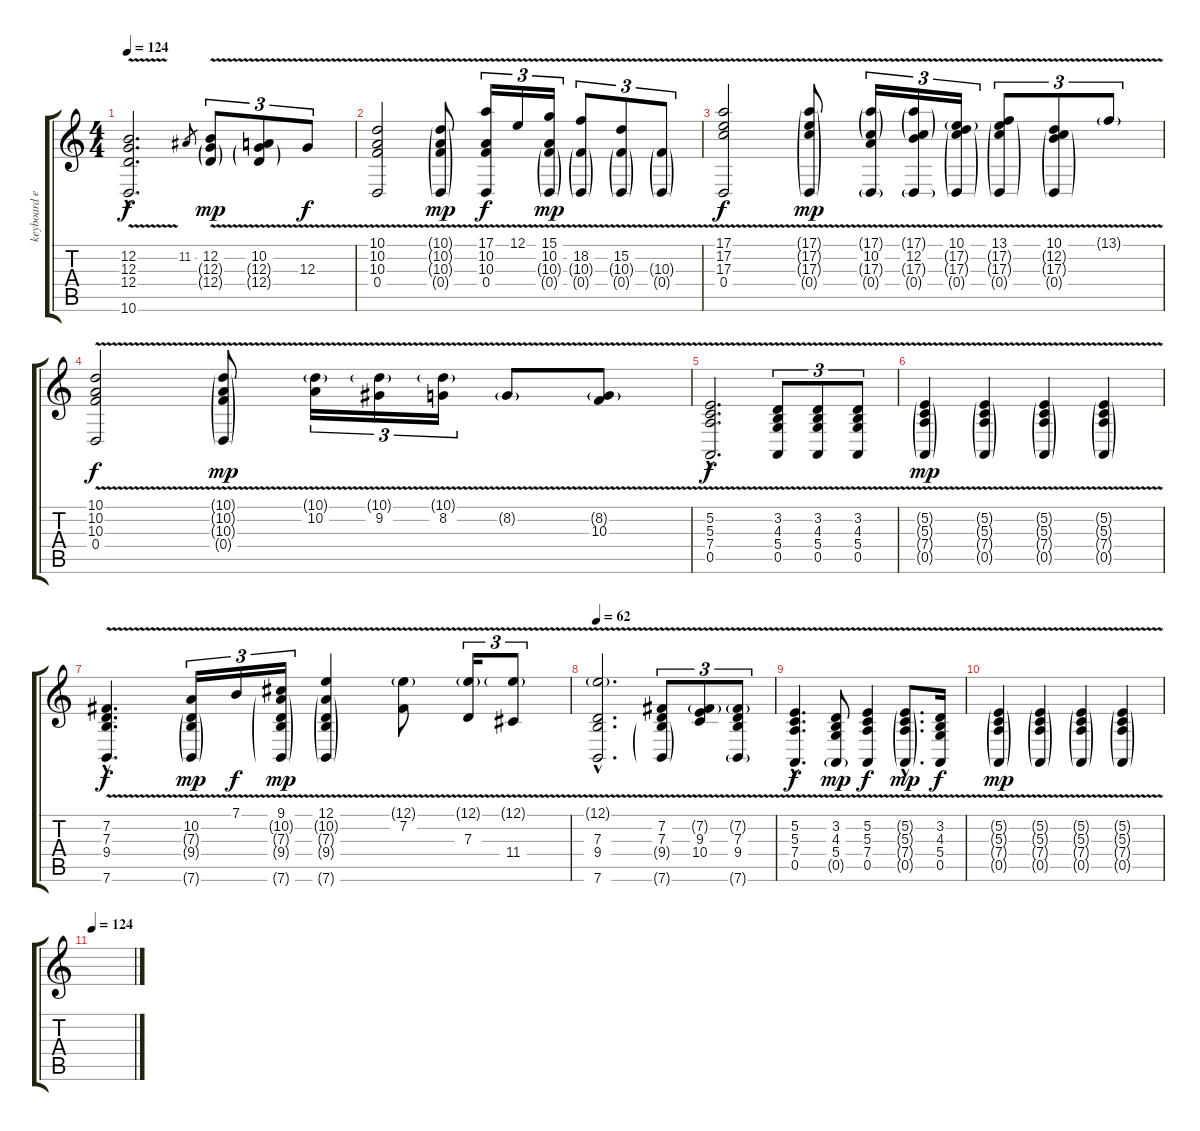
\track ("keyboard echo" "keyboard e") {instrument electricpiano1}
\staff {score tabs}
\tuning (E4 B3 G3 D3 A2 E2) {hide}
\ts (4 4)
\tempo 124
\clef g2
\ks c
(12.2{hac} 12.3{hac} 12.4{v hac} 10.6{hac}).2{d dy f} 11.2.8{gr} (12.2{v} 12.3{g} 12.4{g}).8{tu (3 2) dy mp} (10.2{v} 12.3{g} 12.4{g}).8{tu (3 2)} 12.3{v}.8{tu (3 2) dy f} |
(10.1{v} 10.2 10.3 0.4).2 (10.1{g} 10.2{g} 10.3{v g} 0.4{g}).8{dy mp} (17.1{v} 10.2 10.3 0.4).16{tu (3 2) dy f} 12.1{v}.16{tu (3 2)} (15.1{v} 10.2 10.3{g} 0.4{g}).16{tu (3 2) dy mp} (18.2{v} 10.3{g} 0.4{g}).8{tu (3 2)} (15.2{v} 10.3{g} 0.4{g}).8{tu (3 2)} (10.3{v g} 0.4{g}).8{tu (3 2)} |
(17.1{v} 17.2 17.3 0.4).2{dy f} (17.1{g} 17.2{g} 17.3{v g} 0.4{g}).8{dy mp} (17.1{g} 10.2{v} 17.3{g} 0.4{g}).16{tu (3 2)} (17.1{g} 12.2{v} 17.3{g} 0.4{g}).16{tu (3 2)} (10.1{v} 17.2{g} 17.3{g} 0.4{g}).16{tu (3 2)} (13.1{v} 17.2{g} 17.3{g} 0.4{g}).8{tu (3 2)} (10.1 12.2{v g} 17.3{g} 0.4{g}).8{tu (3 2)} 13.1{v g}.8{tu (3 2)} |
(10.1 10.2{v} 10.3 0.4).2{dy f} (10.1{g} 10.2{v g} 10.3{g} 0.4{g}).8{dy mp} (10.1{g} 10.2{v}).16{tu (3 2)} (10.1{g} 9.2{v}).16{tu (3 2)} (10.1{g} 8.2{v}).16{tu (3 2)} 8.2{v g}.8 (8.2{g} 10.3{v}).8 |
(5.2{hac} 5.3{hac} 7.4{hac} 0.5{v hac}).2{d dy f} (3.2 4.3 5.4 0.5{v}).8{tu (3 2)} (3.2 4.3 5.4 0.5{v}).8{tu (3 2)} (3.2 4.3 5.4 0.5{v}).8{tu (3 2)} |
(5.2{g} 5.3{g} 7.4{v g} 0.5{g}).4{dy mp} (5.2{g} 5.3{g} 7.4{v g} 0.5{g}).4 (5.2{g} 5.3{g} 7.4{v g} 0.5{g}).4 (5.2{g} 5.3{g} 7.4{v g} 0.5{g}).4 |
(7.2{v hac} 7.3{hac} 9.4{hac} 7.6{hac}).4{d dy f} (10.2{v} 7.3{g} 9.4{g} 7.6{g}).16{tu (3 2) dy mp} 7.1{v}.16{tu (3 2) dy f} (9.1{v} 10.2{g} 7.3{g} 9.4{g} 7.6{g}).16{tu (3 2) dy mp} (12.1{v} 10.2{g} 7.3{g} 9.4{g} 7.6{g}).4 (12.1{v g} 7.2).8 (12.1{v g} 7.3).16{tu (3 2)} (12.1{v g} 11.4).8{tu (3 2)} |
\tempo 62
(12.1{g hac} 7.3{v hac} 9.4{hac} 7.6{hac}).2{d} (7.2 7.3{v} 9.4{g} 7.6{g}).8{tu (3 2)} (7.2{g} 9.3{v} 10.4).8{tu (3 2)} (7.2{g} 7.3{v} 9.4 7.6{g}).8{tu (3 2)} |
(5.2{hac} 5.3{v hac} 7.4{hac} 0.5{hac}).4{d dy f} (3.2 4.3{v} 5.4 0.5{g}).8{dy mp} (5.2 5.3{v} 7.4 0.5).4{dy f} (5.2{g hac} 5.3{g hac} 7.4{v g hac} 0.5{g hac}).8{d dy mp} (3.2 4.3 5.4 0.5{v}).16{dy f} |
(5.2{g} 5.3{g} 7.4{g} 0.5{v g}).4{dy mp} (5.2{g} 5.3{g} 7.4{g} 0.5{v g}).4 (5.2{g} 5.3{g} 7.4{g} 0.5{v g}).4 (5.2{g} 5.3{g} 7.4{g} 0.5{v g}).4 |
\tempo 124
